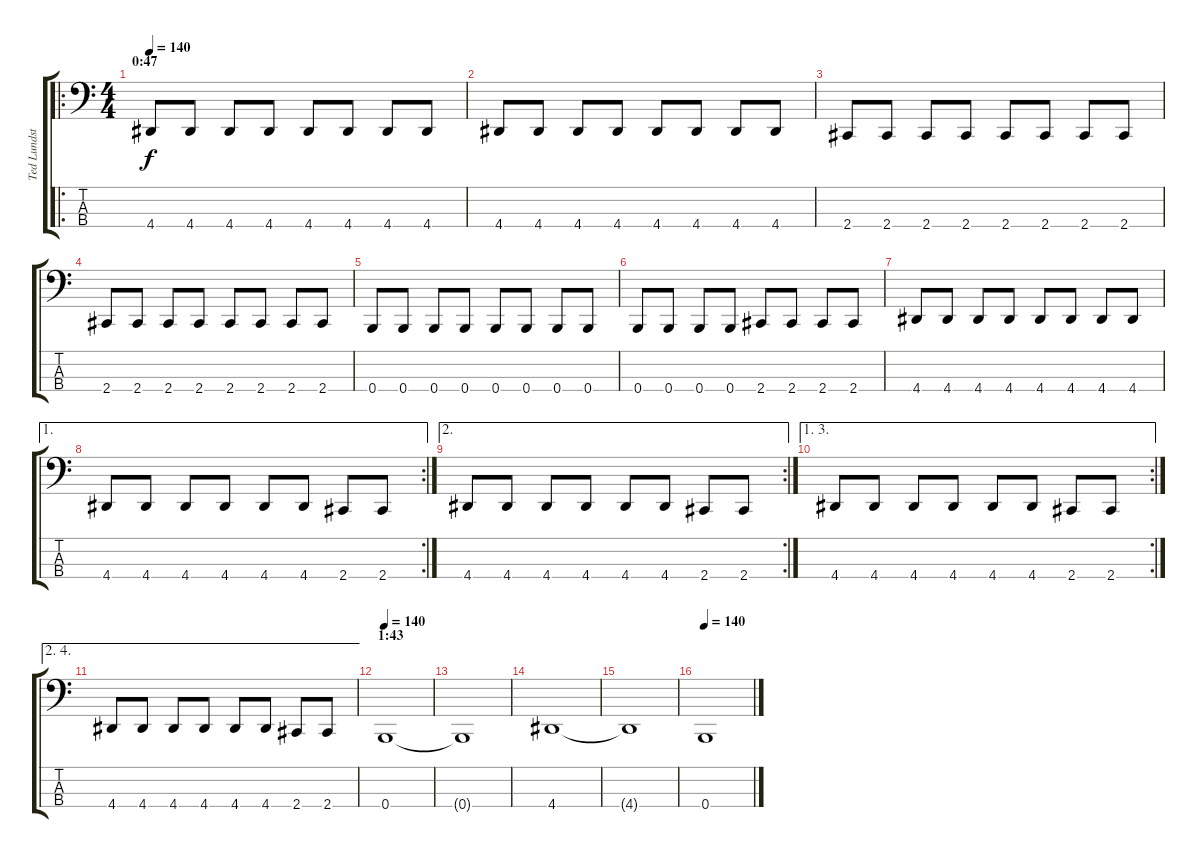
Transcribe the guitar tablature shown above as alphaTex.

\track ("Ted Lundström" "Ted Lundst") {instrument electricbasspick}
\staff {score tabs}
\tuning (D2 A1 E1 B0) {hide}
\ro
\ts (4 4)
\section ("" "0:47")
\tempo 140
\clef f4
\ks c
4.4.8{dy f} 4.4.8 4.4.8 4.4.8 4.4.8 4.4.8 4.4.8 4.4.8 |
4.4.8 4.4.8 4.4.8 4.4.8 4.4.8 4.4.8 4.4.8 4.4.8 |
2.4.8 2.4.8 2.4.8 2.4.8 2.4.8 2.4.8 2.4.8 2.4.8 |
2.4.8 2.4.8 2.4.8 2.4.8 2.4.8 2.4.8 2.4.8 2.4.8 |
0.4.8 0.4.8 0.4.8 0.4.8 0.4.8 0.4.8 0.4.8 0.4.8 |
0.4.8 0.4.8 0.4.8 0.4.8 2.4.8 2.4.8 2.4.8 2.4.8 |
4.4.8 4.4.8 4.4.8 4.4.8 4.4.8 4.4.8 4.4.8 4.4.8 |
\ae 1
\rc 2
4.4.8 4.4.8 4.4.8 4.4.8 4.4.8 4.4.8 2.4.8 2.4.8 |
\ae 2
\rc 2
4.4.8 4.4.8 4.4.8 4.4.8 4.4.8 4.4.8 2.4.8 2.4.8 |
\ae (1 3)
\rc 2
4.4.8 4.4.8 4.4.8 4.4.8 4.4.8 4.4.8 2.4.8 2.4.8 |
\ae (2 4)
4.4.8 4.4.8 4.4.8 4.4.8 4.4.8 4.4.8 2.4.8 2.4.8 |
\section ("" "1:43")
\tempo 140
0.4.1 |
0.4{t}.1 |
4.4.1 |
4.4{t}.1 |
\tempo 140
0.4.1
